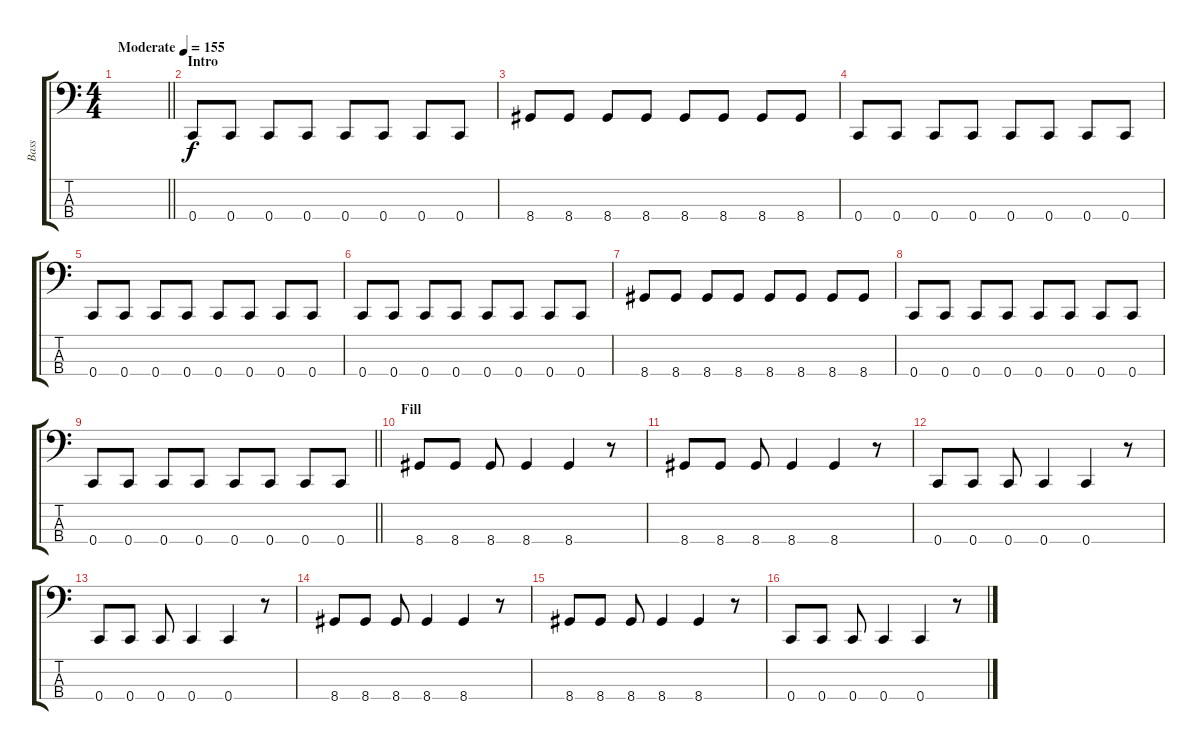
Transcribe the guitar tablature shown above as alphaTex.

\track ("Bass" "Bass") {instrument electricbassfinger}
\staff {score tabs}
\tuning (F2 C2 G1 C1) {hide}
\ts (4 4)
\tempo (155 "Moderate")
\clef f4
\barLineRight lightlight
\ks c
|
\section ("" "Intro")
0.4.8 0.4.8 0.4.8 0.4.8 0.4.8 0.4.8 0.4.8 0.4.8 |
8.4.8 8.4.8 8.4.8 8.4.8 8.4.8 8.4.8 8.4.8 8.4.8 |
0.4.8 0.4.8 0.4.8 0.4.8 0.4.8 0.4.8 0.4.8 0.4.8 |
0.4.8 0.4.8 0.4.8 0.4.8 0.4.8 0.4.8 0.4.8 0.4.8 |
0.4.8 0.4.8 0.4.8 0.4.8 0.4.8 0.4.8 0.4.8 0.4.8 |
8.4.8 8.4.8 8.4.8 8.4.8 8.4.8 8.4.8 8.4.8 8.4.8 |
0.4.8 0.4.8 0.4.8 0.4.8 0.4.8 0.4.8 0.4.8 0.4.8 |
\barLineRight lightlight
0.4.8 0.4.8 0.4.8 0.4.8 0.4.8 0.4.8 0.4.8 0.4.8 |
\section ("" "Fill")
8.4.8 8.4.8 8.4.8 8.4.4 8.4.4 r.8 |
8.4.8 8.4.8 8.4.8 8.4.4 8.4.4 r.8 |
0.4.8 0.4.8 0.4.8 0.4.4 0.4.4 r.8 |
0.4.8 0.4.8 0.4.8 0.4.4 0.4.4 r.8 |
8.4.8 8.4.8 8.4.8 8.4.4 8.4.4 r.8 |
8.4.8 8.4.8 8.4.8 8.4.4 8.4.4 r.8 |
0.4.8 0.4.8 0.4.8 0.4.4 0.4.4 r.8
